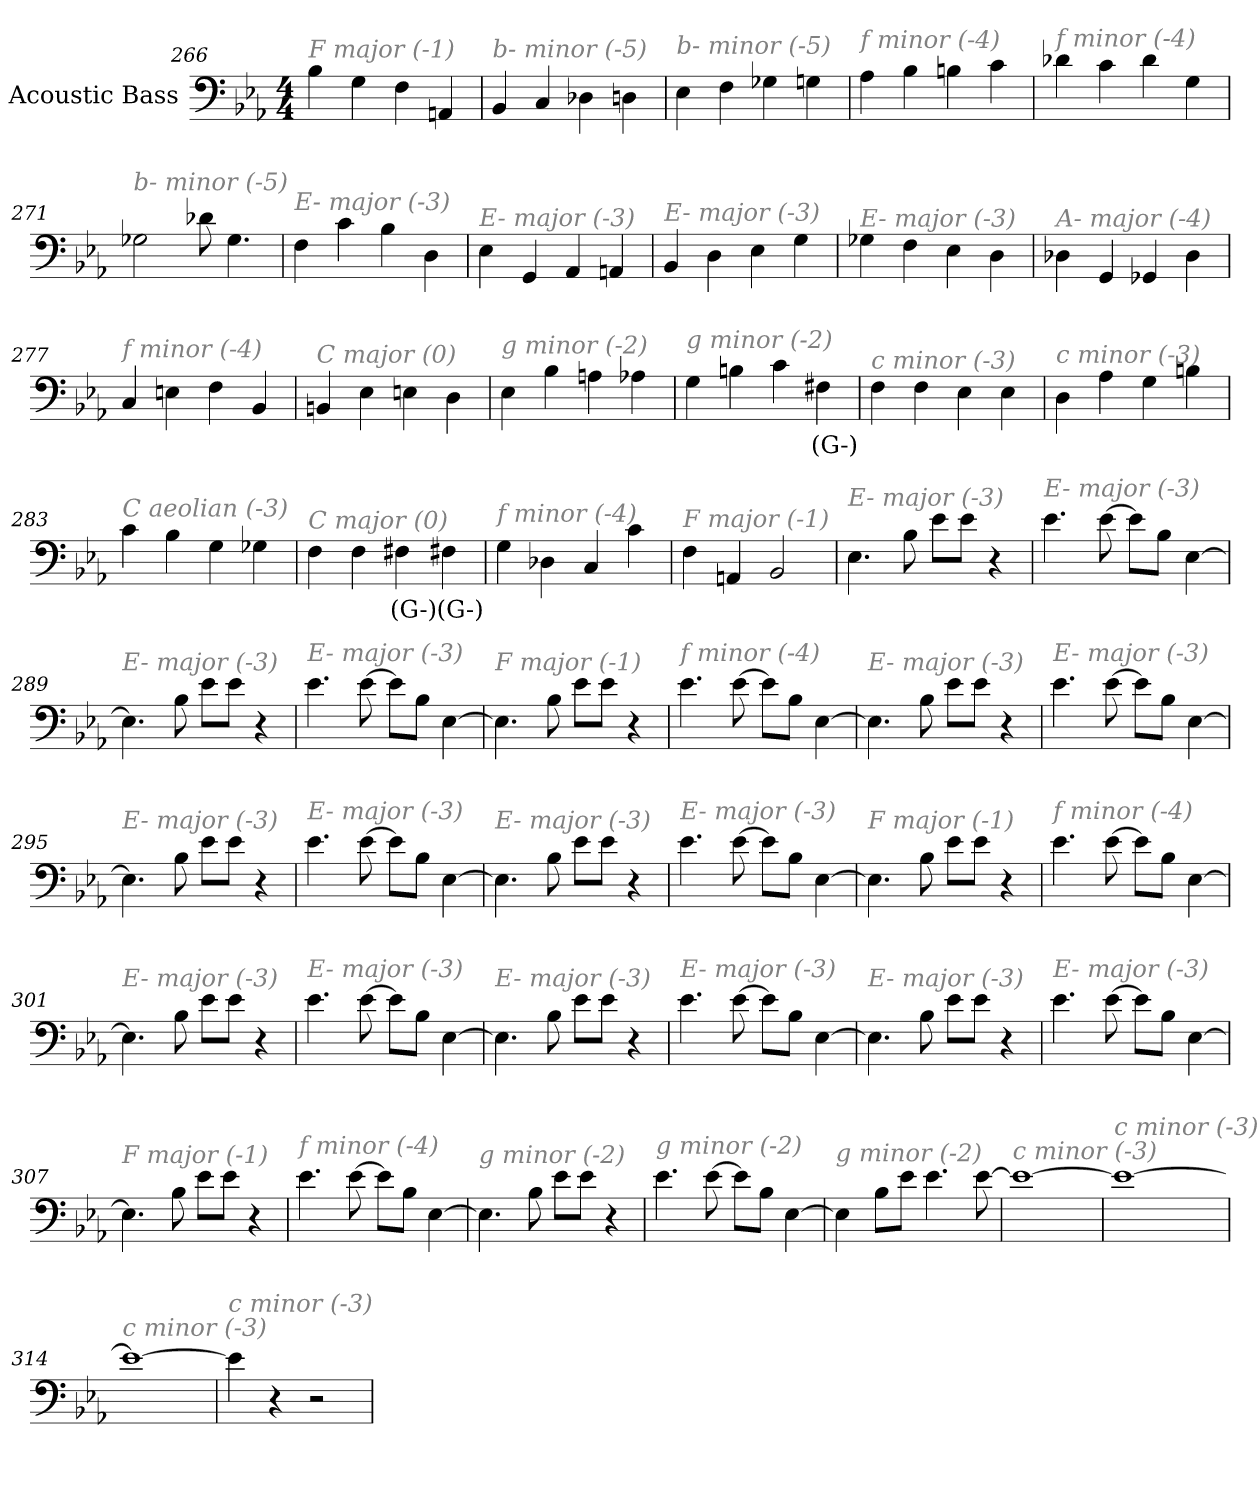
**kern	**text
*part1	*part1
*staff1	*staff1
*I"Acoustic Bass	*
*clefF4	*
*ITrd7c12	*
*k[b-e-a-]	*
*E-:	*
*M4/4	*
=266	=266
!LO:TX:i:color=#808080:t=F major (-1)	!
4BB-	.
4GG	.
4FF	.
4AAAn	.
=267	=267
!LO:TX:i:color=#808080:t=b- minor (-5)	!
4BBB-	.
4CC	.
4DD-X	.
4DDn	.
=268	=268
!LO:TX:i:color=#808080:t=b- minor (-5)	!
4EE-	.
4FF	.
4GG-X	.
4GGn	.
=269	=269
!LO:TX:i:color=#808080:t=f minor (-4)	!
4AA-	.
4BB-	.
4BBn	.
4C	.
=270	=270
!LO:TX:i:color=#808080:t=f minor (-4)	!
4D-X	.
4C	.
4D-	.
4GG	.
=271	=271
!LO:TX:i:color=#808080:t=b- minor (-5)	!
2GG-X	.
8D-X	.
4.GG-	.
=272	=272
!LO:TX:i:color=#808080:t=E- major (-3)	!
4FF	.
4C	.
4BB-	.
4DD	.
=273	=273
!LO:TX:i:color=#808080:t=E- major (-3)	!
4EE-	.
4GGG	.
4AAA-	.
4AAAn	.
=274	=274
!LO:TX:i:color=#808080:t=E- major (-3)	!
4BBB-	.
4DD	.
4EE-	.
4GG	.
=275	=275
!LO:TX:i:color=#808080:t=E- major (-3)	!
4GG-X	.
4FF	.
4EE-	.
4DD	.
=276	=276
!LO:TX:i:color=#808080:t=A- major (-4)	!
4DD-X	.
4GGG	.
4GGG-X	.
4DD-	.
=277	=277
!LO:TX:i:color=#808080:t=f minor (-4)	!
4CC	.
4EEn	.
4FF	.
4BBB-	.
=278	=278
!LO:TX:i:color=#808080:t=C major (0)	!
4BBBn	.
4EE-	.
4EEn	.
4DD	.
=279	=279
!LO:TX:i:color=#808080:t=g minor (-2)	!
4EE-	.
4BB-	.
4AAn	.
4AA-X	.
=280	=280
!LO:TX:i:color=#808080:t=g minor (-2)	!
4GG	.
4BBn	.
4C	.
4FF#Xi	(G-)
=281	=281
!LO:TX:i:color=#808080:t=c minor (-3)	!
4FF	.
4FF	.
4EE-	.
4EE-	.
=282	=282
!LO:TX:i:color=#808080:t=c minor (-3)	!
4DD	.
4AA-	.
4GG	.
4BBn	.
=283	=283
!LO:TX:i:color=#808080:t=C aeolian (-3)	!
4C	.
4BB-	.
4GG	.
4GG-X	.
=284	=284
!LO:TX:i:color=#808080:t=C major (0)	!
4FF	.
4FF	.
4FF#Xi	(G-)
4FF#Xi	(G-)
=285	=285
!LO:TX:i:color=#808080:t=f minor (-4)	!
4GG	.
4DD-X	.
4CC	.
4C	.
=286	=286
!LO:TX:i:color=#808080:t=F major (-1)	!
4FF	.
4AAAn	.
2BBB-	.
=287	=287
!LO:TX:i:color=#808080:t=E- major (-3)	!
4.EE-	.
8BB-	.
8E-L	.
8E-J	.
4r	.
=288	=288
!LO:TX:i:color=#808080:t=E- major (-3)	!
4.E-	.
[8E-	.
8E-L]	.
8BB-J	.
[4EE-	.
=289	=289
!LO:TX:i:color=#808080:t=E- major (-3)	!
4.EE-]	.
8BB-	.
8E-L	.
8E-J	.
4r	.
=290	=290
!LO:TX:i:color=#808080:t=E- major (-3)	!
4.E-	.
[8E-	.
8E-L]	.
8BB-J	.
[4EE-	.
=291	=291
!LO:TX:i:color=#808080:t=F major (-1)	!
4.EE-]	.
8BB-	.
8E-L	.
8E-J	.
4r	.
=292	=292
!LO:TX:i:color=#808080:t=f minor (-4)	!
4.E-	.
[8E-	.
8E-L]	.
8BB-J	.
[4EE-	.
=293	=293
!LO:TX:i:color=#808080:t=E- major (-3)	!
4.EE-]	.
8BB-	.
8E-L	.
8E-J	.
4r	.
=294	=294
!LO:TX:i:color=#808080:t=E- major (-3)	!
4.E-	.
[8E-	.
8E-L]	.
8BB-J	.
[4EE-	.
=295	=295
!LO:TX:i:color=#808080:t=E- major (-3)	!
4.EE-]	.
8BB-	.
8E-L	.
8E-J	.
4r	.
=296	=296
!LO:TX:i:color=#808080:t=E- major (-3)	!
4.E-	.
[8E-	.
8E-L]	.
8BB-J	.
[4EE-	.
=297	=297
!LO:TX:i:color=#808080:t=E- major (-3)	!
4.EE-]	.
8BB-	.
8E-L	.
8E-J	.
4r	.
=298	=298
!LO:TX:i:color=#808080:t=E- major (-3)	!
4.E-	.
[8E-	.
8E-L]	.
8BB-J	.
[4EE-	.
=299	=299
!LO:TX:i:color=#808080:t=F major (-1)	!
4.EE-]	.
8BB-	.
8E-L	.
8E-J	.
4r	.
=300	=300
!LO:TX:i:color=#808080:t=f minor (-4)	!
4.E-	.
[8E-	.
8E-L]	.
8BB-J	.
[4EE-	.
=301	=301
!LO:TX:i:color=#808080:t=E- major (-3)	!
4.EE-]	.
8BB-	.
8E-L	.
8E-J	.
4r	.
=302	=302
!LO:TX:i:color=#808080:t=E- major (-3)	!
4.E-	.
[8E-	.
8E-L]	.
8BB-J	.
[4EE-	.
=303	=303
!LO:TX:i:color=#808080:t=E- major (-3)	!
4.EE-]	.
8BB-	.
8E-L	.
8E-J	.
4r	.
=304	=304
!LO:TX:i:color=#808080:t=E- major (-3)	!
4.E-	.
[8E-	.
8E-L]	.
8BB-J	.
[4EE-	.
=305	=305
!LO:TX:i:color=#808080:t=E- major (-3)	!
4.EE-]	.
8BB-	.
8E-L	.
8E-J	.
4r	.
=306	=306
!LO:TX:i:color=#808080:t=E- major (-3)	!
4.E-	.
[8E-	.
8E-L]	.
8BB-J	.
[4EE-	.
=307	=307
!LO:TX:i:color=#808080:t=F major (-1)	!
4.EE-]	.
8BB-	.
8E-L	.
8E-J	.
4r	.
=308	=308
!LO:TX:i:color=#808080:t=f minor (-4)	!
4.E-	.
[8E-	.
8E-L]	.
8BB-J	.
[4EE-	.
=309	=309
!LO:TX:i:color=#808080:t=g minor (-2)	!
4.EE-]	.
8BB-	.
8E-L	.
8E-J	.
4r	.
=310	=310
!LO:TX:i:color=#808080:t=g minor (-2)	!
4.E-	.
[8E-	.
8E-L]	.
8BB-J	.
[4EE-	.
=311	=311
!LO:TX:i:color=#808080:t=g minor (-2)	!
4EE-]	.
8BB-L	.
8E-J	.
4.E-	.
[8E-	.
=312	=312
!LO:TX:i:color=#808080:t=c minor (-3)	!
1E-_	.
=313	=313
!LO:TX:i:color=#808080:t=c minor (-3)	!
1E-_	.
=314	=314
!LO:TX:i:color=#808080:t=c minor (-3)	!
1E-_	.
=315	=315
!LO:TX:i:color=#808080:t=c minor (-3)	!
4E-]	.
4r	.
2r	.
=	=
*-	*-
